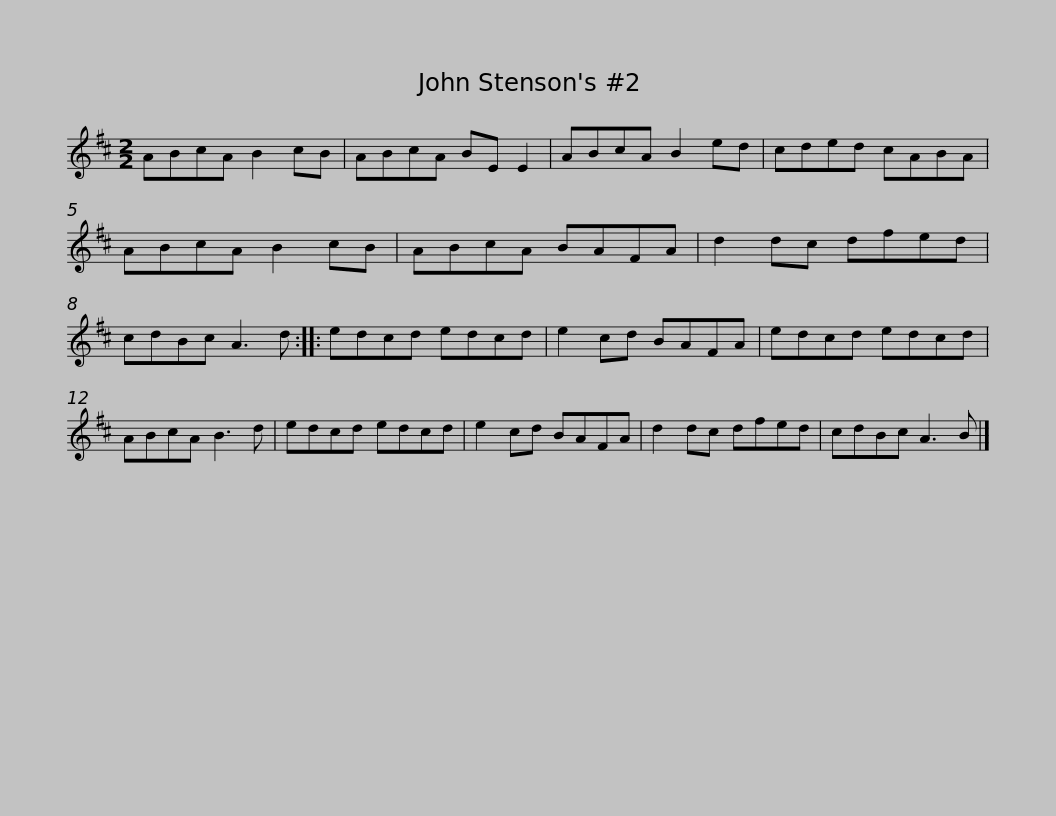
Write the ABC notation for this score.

X:1
L:1/8
M:2/2
I:linebreak $
K:D
V:1 treble
V:1
 ABcA B2 cB | ABcA BE E2 | ABcA B2 ed | cded cABA | ABcA B2 cB | %5
 ABcA BAFA |$ d2 dc dfed | cdBc A3 d :: edcd edcd | e2 cd BAFA | %10
 edcd edcd | ABcA B3 d |$ edcd edcd | e2 cd BAFA | d2 dc dfed | %15
 cdBc A3 B |] %16
